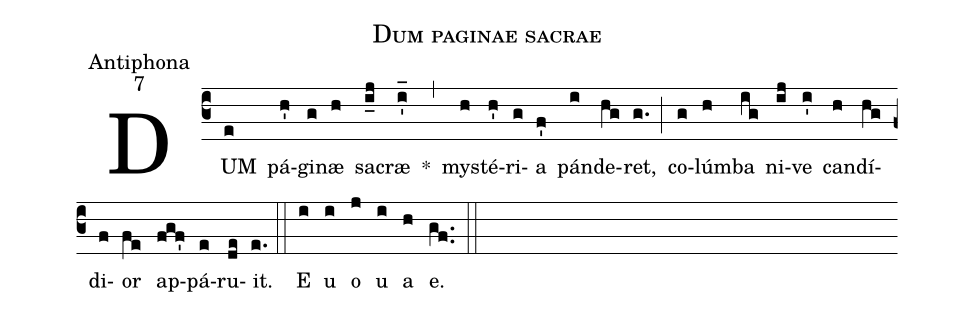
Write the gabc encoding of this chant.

name:Dum paginae sacrae;
office-part:Antiphona;
mode:7;
%%
(c3)DUM(e) pá(h')gi(g)næ(h) sa(i_j)cræ(i'_) *(,) mys(h)té(h')ri(g)a(f') pán(i)de(hg)ret,(g.) (;) co(g)lúm(h)ba(ig) ni(ij)ve(i') can(h)dí(hg)di(f)or(fe) ap(fgf')pá(e)ru(de)it.(e.) (::) E(i) u(i) o(j) u(i) a(h) e.(gf..) (::)
